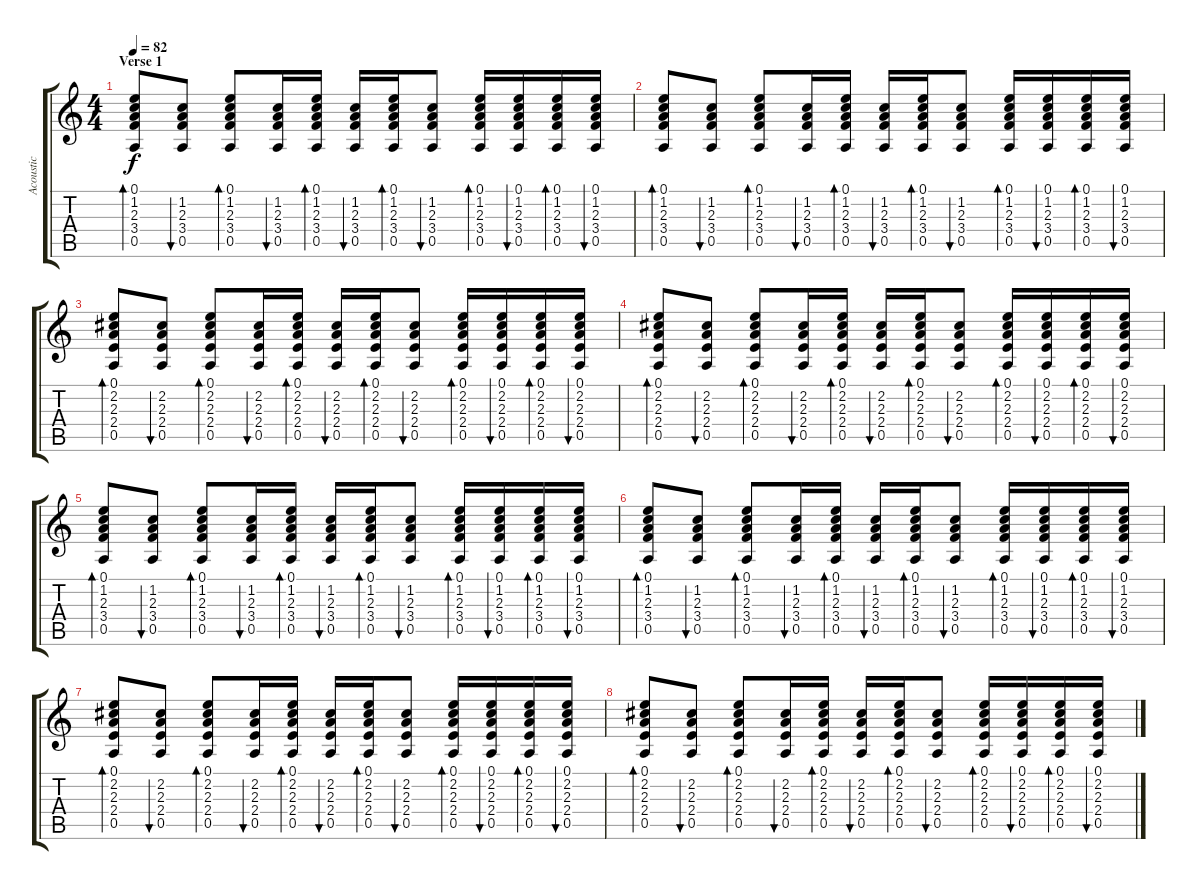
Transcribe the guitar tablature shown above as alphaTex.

\track ("Acoustic" "Acoustic") {instrument acousticguitarsteel}
\staff {score tabs}
\tuning (E4 B3 G3 D3 A2 E2) {hide}
\ts (4 4)
\section ("" "Verse 1")
\tempo 82
\clef g2
\ks c
(0.1 1.2 2.3 3.4 0.5).8{bd 60 dy f} (1.2 2.3 3.4 0.5).8{bu 60} (0.1 1.2 2.3 3.4 0.5).8{bd 60} (1.2 2.3 3.4 0.5).16{bu 60} (0.1 1.2 2.3 3.4 0.5).16{bd 60} (1.2 2.3 3.4 0.5).16{bu 60} (0.1 1.2 2.3 3.4 0.5).16{bd 60} (1.2 2.3 3.4 0.5).8{bu 60} (0.1 1.2 2.3 3.4 0.5).16{bd 60} (0.1 1.2 2.3 3.4 0.5).16{bu 60} (0.1 1.2 2.3 3.4 0.5).16{bd 60} (0.1 1.2 2.3 3.4 0.5).16{bu 60} |
(0.1 1.2 2.3 3.4 0.5).8{bd 60} (1.2 2.3 3.4 0.5).8{bu 60} (0.1 1.2 2.3 3.4 0.5).8{bd 60} (1.2 2.3 3.4 0.5).16{bu 60} (0.1 1.2 2.3 3.4 0.5).16{bd 60} (1.2 2.3 3.4 0.5).16{bu 60} (0.1 1.2 2.3 3.4 0.5).16{bd 60} (1.2 2.3 3.4 0.5).8{bu 60} (0.1 1.2 2.3 3.4 0.5).16{bd 60} (0.1 1.2 2.3 3.4 0.5).16{bu 60} (0.1 1.2 2.3 3.4 0.5).16{bd 60} (0.1 1.2 2.3 3.4 0.5).16{bu 60} |
(0.1 2.2 2.3 2.4 0.5).8{bd 60} (2.2 2.3 2.4 0.5).8{bu 60} (0.1 2.2 2.3 2.4 0.5).8{bd 60} (2.2 2.3 2.4 0.5).16{bu 60} (0.1 2.2 2.3 2.4 0.5).16{bd 60} (2.2 2.3 2.4 0.5).16{bu 60} (0.1 2.2 2.3 2.4 0.5).16{bd 60} (2.2 2.3 2.4 0.5).8{bu 60} (0.1 2.2 2.3 2.4 0.5).16{bd 60} (0.1 2.2 2.3 2.4 0.5).16{bu 60} (0.1 2.2 2.3 2.4 0.5).16{bd 60} (0.1 2.2 2.3 2.4 0.5).16{bu 60} |
(0.1 2.2 2.3 2.4 0.5).8{bd 60} (2.2 2.3 2.4 0.5).8{bu 60} (0.1 2.2 2.3 2.4 0.5).8{bd 60} (2.2 2.3 2.4 0.5).16{bu 60} (0.1 2.2 2.3 2.4 0.5).16{bd 60} (2.2 2.3 2.4 0.5).16{bu 60} (0.1 2.2 2.3 2.4 0.5).16{bd 60} (2.2 2.3 2.4 0.5).8{bu 60} (0.1 2.2 2.3 2.4 0.5).16{bd 60} (0.1 2.2 2.3 2.4 0.5).16{bu 60} (0.1 2.2 2.3 2.4 0.5).16{bd 60} (0.1 2.2 2.3 2.4 0.5).16{bu 60} |
(0.1 1.2 2.3 3.4 0.5).8{bd 60} (1.2 2.3 3.4 0.5).8{bu 60} (0.1 1.2 2.3 3.4 0.5).8{bd 60} (1.2 2.3 3.4 0.5).16{bu 60} (0.1 1.2 2.3 3.4 0.5).16{bd 60} (1.2 2.3 3.4 0.5).16{bu 60} (0.1 1.2 2.3 3.4 0.5).16{bd 60} (1.2 2.3 3.4 0.5).8{bu 60} (0.1 1.2 2.3 3.4 0.5).16{bd 60} (0.1 1.2 2.3 3.4 0.5).16{bu 60} (0.1 1.2 2.3 3.4 0.5).16{bd 60} (0.1 1.2 2.3 3.4 0.5).16{bu 60} |
(0.1 1.2 2.3 3.4 0.5).8{bd 60} (1.2 2.3 3.4 0.5).8{bu 60} (0.1 1.2 2.3 3.4 0.5).8{bd 60} (1.2 2.3 3.4 0.5).16{bu 60} (0.1 1.2 2.3 3.4 0.5).16{bd 60} (1.2 2.3 3.4 0.5).16{bu 60} (0.1 1.2 2.3 3.4 0.5).16{bd 60} (1.2 2.3 3.4 0.5).8{bu 60} (0.1 1.2 2.3 3.4 0.5).16{bd 60} (0.1 1.2 2.3 3.4 0.5).16{bu 60} (0.1 1.2 2.3 3.4 0.5).16{bd 60} (0.1 1.2 2.3 3.4 0.5).16{bu 60} |
(0.1 2.2 2.3 2.4 0.5).8{bd 60} (2.2 2.3 2.4 0.5).8{bu 60} (0.1 2.2 2.3 2.4 0.5).8{bd 60} (2.2 2.3 2.4 0.5).16{bu 60} (0.1 2.2 2.3 2.4 0.5).16{bd 60} (2.2 2.3 2.4 0.5).16{bu 60} (0.1 2.2 2.3 2.4 0.5).16{bd 60} (2.2 2.3 2.4 0.5).8{bu 60} (0.1 2.2 2.3 2.4 0.5).16{bd 60} (0.1 2.2 2.3 2.4 0.5).16{bu 60} (0.1 2.2 2.3 2.4 0.5).16{bd 60} (0.1 2.2 2.3 2.4 0.5).16{bu 60} |
(0.1 2.2 2.3 2.4 0.5).8{bd 60} (2.2 2.3 2.4 0.5).8{bu 60} (0.1 2.2 2.3 2.4 0.5).8{bd 60} (2.2 2.3 2.4 0.5).16{bu 60} (0.1 2.2 2.3 2.4 0.5).16{bd 60} (2.2 2.3 2.4 0.5).16{bu 60} (0.1 2.2 2.3 2.4 0.5).16{bd 60} (2.2 2.3 2.4 0.5).8{bu 60} (0.1 2.2 2.3 2.4 0.5).16{bd 60} (0.1 2.2 2.3 2.4 0.5).16{bu 60} (0.1 2.2 2.3 2.4 0.5).16{bd 60} (0.1 2.2 2.3 2.4 0.5).16{bu 60}
